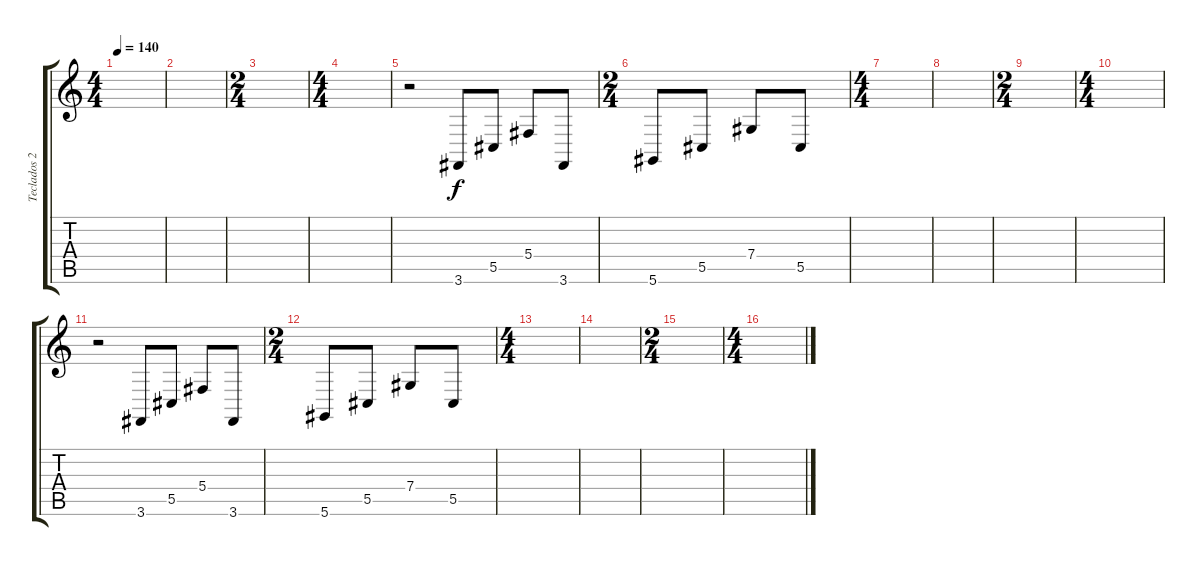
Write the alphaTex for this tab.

\track ("Teclados 2" "Teclados 2") {instrument orchestralharp}
\staff {score tabs}
\tuning (Eb4 Bb3 Gb3 Db3 Ab2 Eb2) {hide}
\ts (4 4)
\tempo 140
\clef g2
\ks c
|
|
\ts (2 4)
|
\ts (4 4)
|
r.2 3.6.8 5.5.8 5.4.8 3.6.8 |
\ts (2 4)
5.6.8 5.5.8 7.4.8 5.5.8 |
\ts (4 4)
|
|
\ts (2 4)
|
\ts (4 4)
|
r.2 3.6.8 5.5.8 5.4.8 3.6.8 |
\ts (2 4)
5.6.8 5.5.8 7.4.8 5.5.8 |
\ts (4 4)
|
|
\ts (2 4)
|
\ts (4 4)
